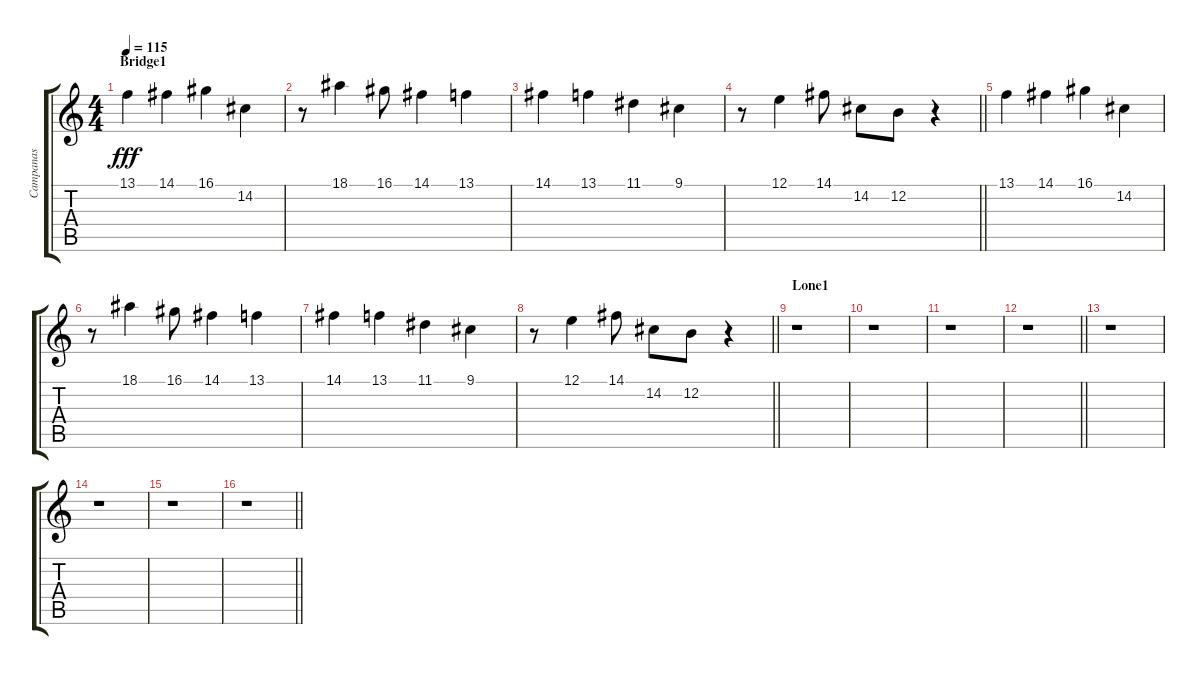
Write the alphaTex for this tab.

\track ("Campanas" "Campanas") {instrument tinklebell}
\staff {score tabs}
\tuning (E4 B3 G3 D3 A2 E2) {hide}
\ts (4 4)
\section ("" "Bridge1")
\tempo 115
\clef g2
\ks c
13.1.4{dy fff} 14.1.4 16.1.4 14.2.4 |
r.8 18.1.4 16.1.8 14.1.4 13.1.4 |
14.1.4 13.1.4 11.1.4 9.1.4 |
\barLineRight lightlight
r.8 12.1.4 14.1.8 14.2.8 12.2.8 r.4 |
13.1.4 14.1.4 16.1.4 14.2.4 |
r.8 18.1.4 16.1.8 14.1.4 13.1.4 |
14.1.4 13.1.4 11.1.4 9.1.4 |
\barLineRight lightlight
r.8 12.1.4 14.1.8 14.2.8 12.2.8 r.4 |
\section ("" "Lone1")
r.1 |
r.1 |
r.1 |
\barLineRight lightlight
r.1 |
r.1 |
r.1 |
r.1 |
\barLineRight lightlight
r.1
